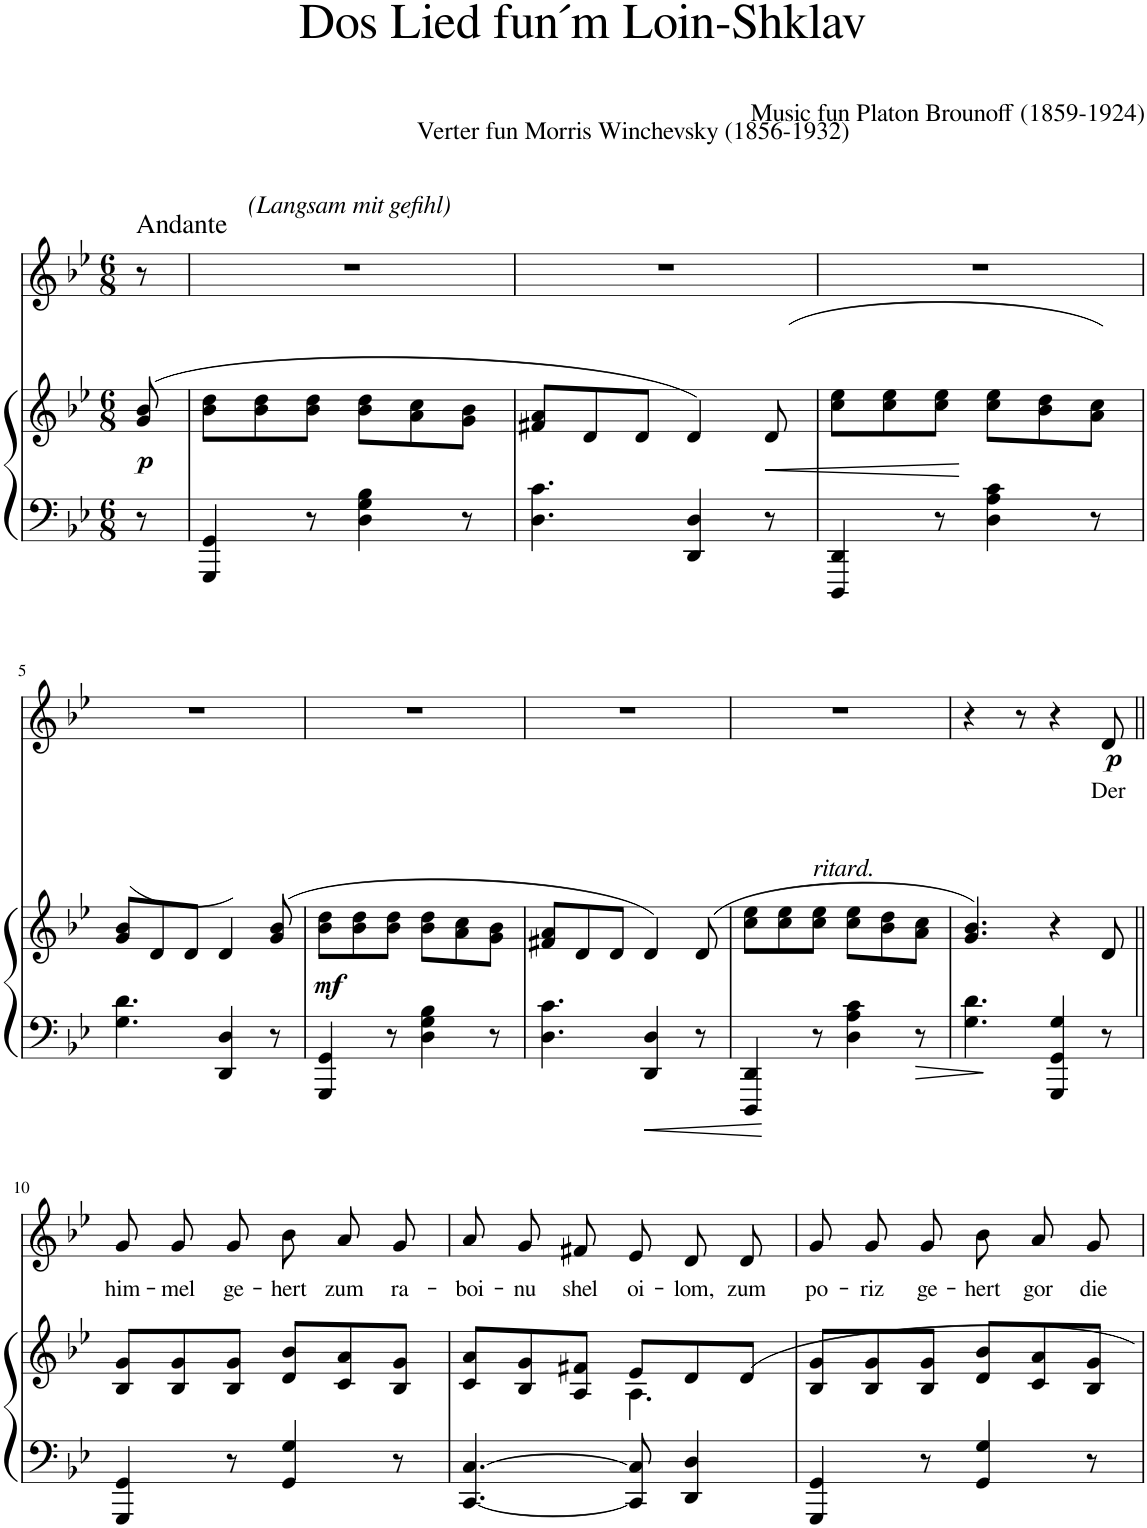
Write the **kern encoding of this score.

**kern	**kern	**dynam	**kern	**text	**dynam
*part2	*part2	*part2	*part1	*part1	*part1
*staff3	*staff2	*staff2/3	*staff1	*staff1	*staff1
*I"Klavier	*	*	*I"Piano	*	*
*	*	*	*I'Pno	*	*
*clefF4	*clefG2	*	*clefG2	*	*
*k[b-e-]	*k[b-e-]	*	*k[b-e-]	*	*
*M6/8	*M6/8	*	*M6/8	*	*
=1	=1	=1	=1	=1	=1
!	!	!	!LO:TX:a:t=Andante	!	!
!	!	!LO:DY:b	!	!	!
8r	(8g/ 8b-/	p	8r	.	.
=2	=2	=2	=2	=2	=2
4GGG/ 4GG/	8b-\ 8dd\L	.	2.r	.	.
.	8b-\ 8dd\	.	.	.	.
8r	8b-\ 8dd\J	.	.	.	.
4D\ 4G\ 4B-\	8b-\ 8dd\L	.	.	.	.
.	8a\ 8cc\	.	.	.	.
8r	8g\ 8b-\J	.	.	.	.
=3	=3	=3	=3	=3	=3
!	!	!	!LO:TX:a:i:t=(Langsam mit gefihl)	!	!
4.D\ 4.c\	8f#X/ 8a/L	.	2.r	.	.
.	8d/	.	.	.	.
.	8d/J	.	.	.	.
4DD/ 4D/	4d/)	.	.	.	.
!	!	!LO:HP:b	!	!	!
8r	(8d/	<	.	.	.
.	.	[	.	.	.
=4	=4	=4	=4	=4	=4
4DDD/ 4DD/	8cc\ 8ee-\L	.	2.r	.	.
.	8cc\ 8ee-\	.	.	.	.
8r	8cc\ 8ee-\J	.	.	.	.
4D\ 4A\ 4c\	8cc\ 8ee-\L	.	.	.	.
.	8b-\ 8dd\	.	.	.	.
8r	8a\ 8cc\J)	.	.	.	.
!!LO:LB:g=z
=5	=5	=5	=5	=5	=5
4.G\ 4.d\	(8g/ 8b-/L	.	2.r	.	.
.	8d/	.	.	.	.
.	8d/J	.	.	.	.
4DD/ 4D/	4d/)	.	.	.	.
8r	(8g/ 8b-/	.	.	.	.
=6	=6	=6	=6	=6	=6
!	!	!LO:DY:b	!	!	!
4GGG/ 4GG/	8b-\ 8dd\L	mf	2.r	.	.
.	8b-\ 8dd\	.	.	.	.
8r	8b-\ 8dd\J	.	.	.	.
4D\ 4G\ 4B-\	8b-\ 8dd\L	.	.	.	.
.	8a\ 8cc\	.	.	.	.
8r	8g\ 8b-\J	.	.	.	.
=7	=7	=7	=7	=7	=7
4.D\ 4.c\	8f#X/ 8a/L	.	2.r	.	.
.	8d/	.	.	.	.
.	8d/J	.	.	.	.
4DD/ 4D/	4d/)	.	.	.	.
8r	(8d/	.	.	.	.
=8	=8	=8	=8	=8	=8
*	*	*	*^	*	*
4DDD/ 4DD/	8cc\ 8ee-\L	.	2.r	4.ryy	.	.
.	8cc\ 8ee-\	.	.	.	.	.
8r	8cc\ 8ee-\J	.	.	.	.	.
!	!	!	!	!LO:TX:b:i:t=ritard.	!	!
4D\ 4A\ 4c\	8cc\ 8ee-\L	.	.	4.ryy	.	.
.	8b-\ 8dd\	.	.	.	.	.
8r	8a\ 8cc\J	.	.	.	.	.
*	*	*	*v	*v	*	*
=9	=9	=9	=9	=9	=9
4.G\ 4.d\	4.g/ 4.b-/)	.	4r	.	.
.	.	.	8r	.	.
4GGG/ 4GG/ 4G/	4r	.	4r	.	.
!	!	!	!	!LO:LY:b	!LO:DY:b
8r	8d/	.	8d/	Der	p
!!LO:LB:g=z
=10||	=10||	=10||	=10||	=10||	=10||
!	!	!	!	!LO:LY:b	!
4GGG/ 4GG/	8B-/ 8g/L	.	8g/L	him-	.
!	!	!	!	!LO:LY:b	!
.	8B-/ 8g/	.	8g/	-mel	.
!	!	!	!	!LO:LY:b	!
8r	8B-/ 8g/J	.	8g/J	ge-	.
!	!	!	!	!LO:LY:b	!
4GG/ 4G/	8d/ 8b-/L	.	8b-/L	-hert	.
!	!	!	!	!LO:LY:b	!
.	8c/ 8a/	.	8a/	zum	.
!	!	!	!	!LO:LY:b	!
8r	8B-/ 8g/J	.	8g/J	ra-	.
=11	=11	=11	=11	=11	=11
*	*^	*	*	*	*
!	!	!	!	!	!LO:LY:b	!
[4.CC/ [4.C/	8c/ 8a/L	4.ryy	.	8a/L	-boi-	.
!	!	!	!	!	!LO:LY:b	!
.	8B-/ 8g/	.	.	8g/	-nu	.
!	!	!	!	!	!LO:LY:b	!
.	8A/ 8f#X/J	.	.	8f#X/J	shel	.
!	!	!	!	!	!LO:LY:b	!
8CC/] 8C/]	8e-/L	4.A\	.	8e-/L	oi-	.
!	!	!	!	!	!LO:LY:b	!
4DD/ 4D/	8d/	.	.	8d/	-lom,	.
!	!	!	!	!	!LO:LY:b	!
.	8d/J	.	.	8d/J	zum	.
*	*v	*v	*	*	*	*
=12	=12	=12	=12	=12	=12
!	!	!	!	!LO:LY:b	!
4GGG/ 4GG/	8B-/ 8g/L	.	8g/L	po-	.
!	!	!	!	!LO:LY:b	!
.	8B-/ 8g/	.	8g/	-riz	.
!	!	!	!	!LO:LY:b	!
8r	8B-/ 8g/J	.	8g/J	ge-	.
!	!	!	!	!LO:LY:b	!
4GG/ 4G/	8d/ 8b-/L	.	8b-/L	-hert	.
!	!	!	!	!LO:LY:b	!
.	8c/ 8a/	.	8a/	gor	.
!	!	!	!	!LO:LY:b	!
8r	8B-/ 8g/J	.	8g/J	die	.
=	=	=	=	=	=
*-	*-	*-	*-	*-	*-
